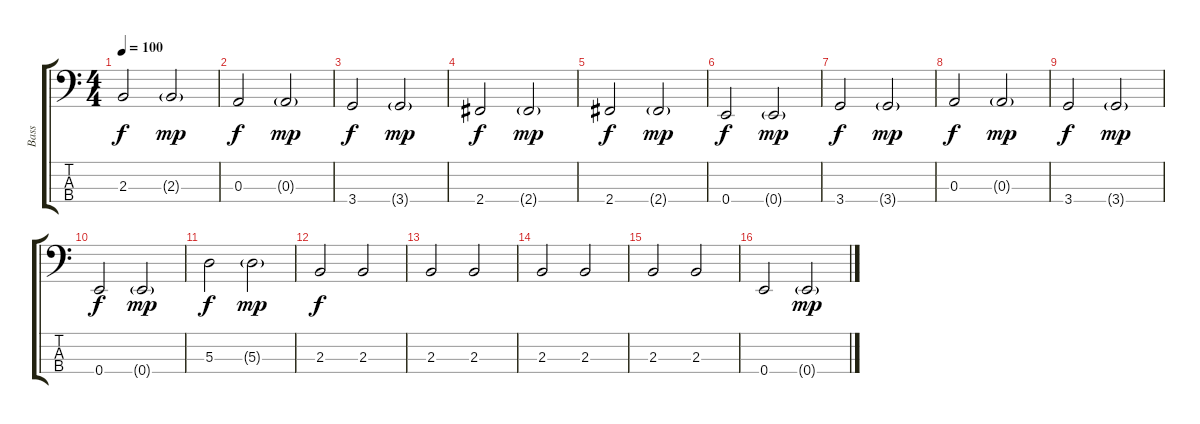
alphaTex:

\track ("Bass" "Bass") {instrument electricbassfinger}
\staff {score tabs}
\tuning (G2 D2 A1 E1) {hide}
\ts (4 4)
\tempo 100
\clef f4
\ks c
2.3.2{dy f} 2.3{g}.2{dy mp} |
0.3.2{dy f} 0.3{g}.2{dy mp} |
3.4.2{dy f} 3.4{g}.2{dy mp} |
2.4.2{dy f} 2.4{g}.2{dy mp} |
2.4.2{dy f} 2.4{g}.2{dy mp} |
0.4.2{dy f} 0.4{g}.2{dy mp} |
3.4.2{dy f} 3.4{g}.2{dy mp} |
0.3.2{dy f} 0.3{g}.2{dy mp} |
3.4.2{dy f} 3.4{g}.2{dy mp} |
0.4.2{dy f} 0.4{g}.2{dy mp} |
5.3.2{dy f} 5.3{g}.2{dy mp} |
2.3.2{dy f} 2.3.2 |
2.3.2 2.3.2 |
2.3.2 2.3.2 |
2.3.2 2.3.2 |
0.4.2 0.4{g}.2{dy mp}
